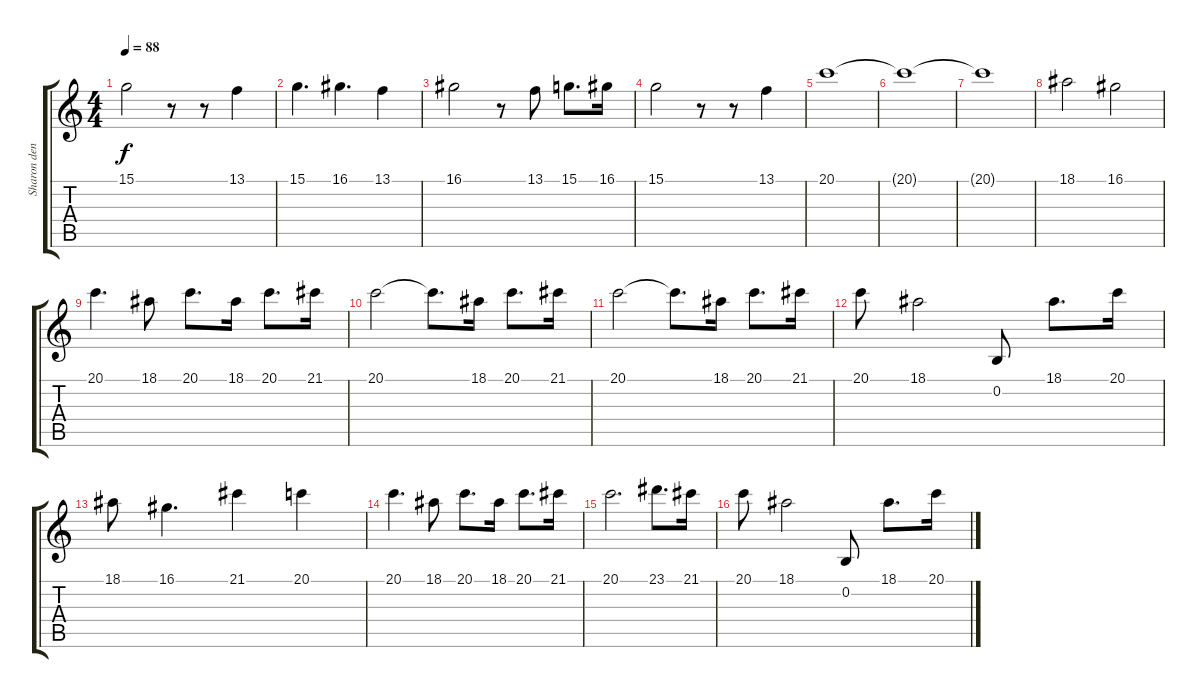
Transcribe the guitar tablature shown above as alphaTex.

\track ("Sharon den Adel" "Sharon den") {instrument synthvoice}
\staff {score tabs}
\tuning (E4 B3 G3 D3 A2 E2) {hide}
\ts (4 4)
\tempo 88
\clef g2
\ks c
15.1.2{dy f} r.8 r.8 13.1.4 |
15.1.4{d} 16.1.4{d} 13.1.4 |
16.1.2 r.8 13.1.8 15.1.8{d} 16.1.16 |
15.1.2 r.8 r.8 13.1.4 |
20.1.1 |
20.1{t}.1 |
20.1{t}.1 |
18.1.2 16.1.2 |
20.1.4{d} 18.1.8 20.1.8{d} 18.1.16 20.1.8{d} 21.1.16 |
20.1.2 20.1{t}.8{d} 18.1.16 20.1.8{d} 21.1.16 |
20.1.2 20.1{t}.8{d} 18.1.16 20.1.8{d} 21.1.16 |
20.1.8 18.1.2 0.2.8 18.1.8{d} 20.1.16 |
18.1.8 16.1.4{d} 21.1.4 20.1.4 |
20.1.4{d} 18.1.8 20.1.8{d} 18.1.16 20.1.8{d} 21.1.16 |
20.1.2{d} 23.1.8{d} 21.1.16 |
20.1.8 18.1.2 0.2.8 18.1.8{d} 20.1.16
